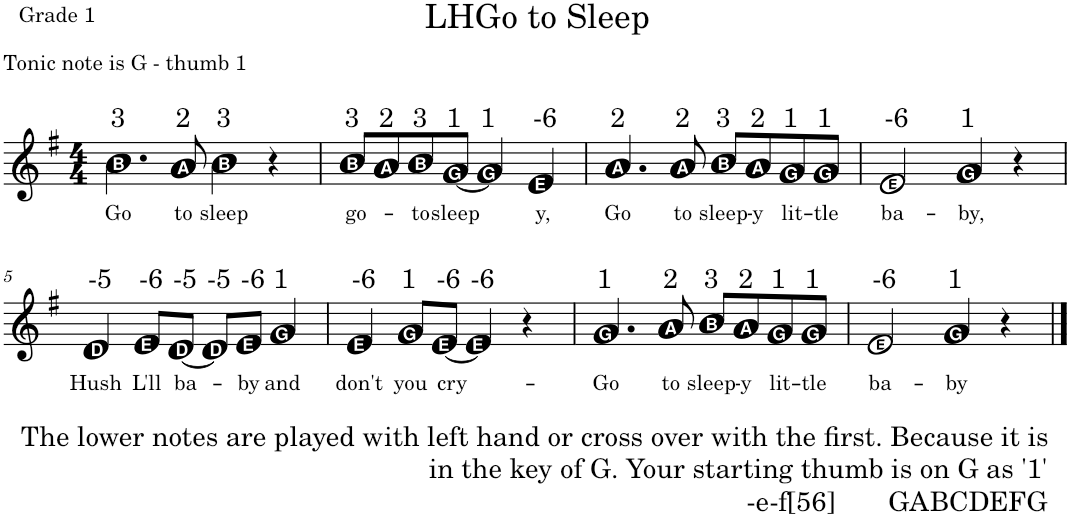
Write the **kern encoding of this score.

**kern	**text
*part1	*part1
*staff1	*staff1
*I"Piano	*
*I'Pno.	*
*clefG2	*
*k[f#]	*
*M4/4	*
=1	=1
!LO:TX:a:t=3	!
!	!LO:LY:b
4.b!\	Go
!LO:TX:a:t=2	!
!	!LO:LY:b
8a!/	to
!LO:TX:a:t=3	!
!	!LO:LY:b
4b!\	sleep
4r	.
=2	=2
!LO:TX:a:t=3	!
!	!LO:LY:b
8b!/L	go-
!LO:TX:a:t=2	!
8a!/	.
!LO:TX:a:t=3	!
!	!LO:LY:b
8b!/	-to
!LO:TX:a:t=1	!
!	!LO:LY:b
[8g!/J	sleep
!LO:TX:a:t=1	!
4g!/]	.
!LO:TX:a:t=-6	!
!	!LO:LY:b
4e!/	y,
=3	=3
!LO:TX:a:t=2	!
!	!LO:LY:b
4.a!/	Go
!LO:TX:a:t=2	!
!	!LO:LY:b
8a!/	to
!LO:TX:a:t=3	!
!	!LO:LY:b
8b!/L	sleep-
!LO:TX:a:t=2	!
!	!LO:LY:b
8a!/	-y
!LO:TX:a:t=1	!
!	!LO:LY:b
8g!/	lit-
!LO:TX:a:t=1	!
!	!LO:LY:b
8g!/J	-tle
=4	=4
!LO:TX:a:t=-6	!
!	!LO:LY:b
2e!/	ba-
!LO:TX:a:t=1	!
!	!LO:LY:b
4g!/	-by,
4r	.
!!LO:LB:g=z
=5	=5
!LO:TX:a:t=-5	!
!	!LO:LY:b
4d!/	Hush
!LO:TX:a:t=-6	!
!	!LO:LY:b
8e!/L	L'll
!LO:TX:a:t=-5	!
!	!LO:LY:b
[8d!/J	ba-
!LO:TX:a:t=-5	!
8d!/L]	.
!LO:TX:a:t=-6	!
!	!LO:LY:b
8e!/J	-by
!LO:TX:a:t=1	!
!	!LO:LY:b
4g!/	and
=6	=6
!LO:TX:a:t=-6	!
!	!LO:LY:b
4e!/	don't
!LO:TX:a:t=1	!
!	!LO:LY:b
8g!/L	you
!LO:TX:a:t=-6	!
!	!LO:LY:b
[8e!/J	cry-
!LO:TX:a:t=-6	!
4e!/]	.
4r	.
=7	=7
!LO:TX:a:t=1	!
!	!LO:LY:b
4.g!/	-Go
!LO:TX:a:t=2	!
!	!LO:LY:b
8a!/	to
!LO:TX:a:t=3	!
!	!LO:LY:b
8b!/L	sleep-
!LO:TX:a:t=2	!
!	!LO:LY:b
8a!/	-y
!LO:TX:a:t=1	!
!	!LO:LY:b
8g!/	lit-
!LO:TX:a:t=1	!
!	!LO:LY:b
8g!/J	-tle
=8	=8
!LO:TX:a:t=-6	!
!	!LO:LY:b
2e!/	ba-
!LO:TX:a:t=1	!
!	!LO:LY:b
4g!/	-by
4r	.
==	==
*-	*-
